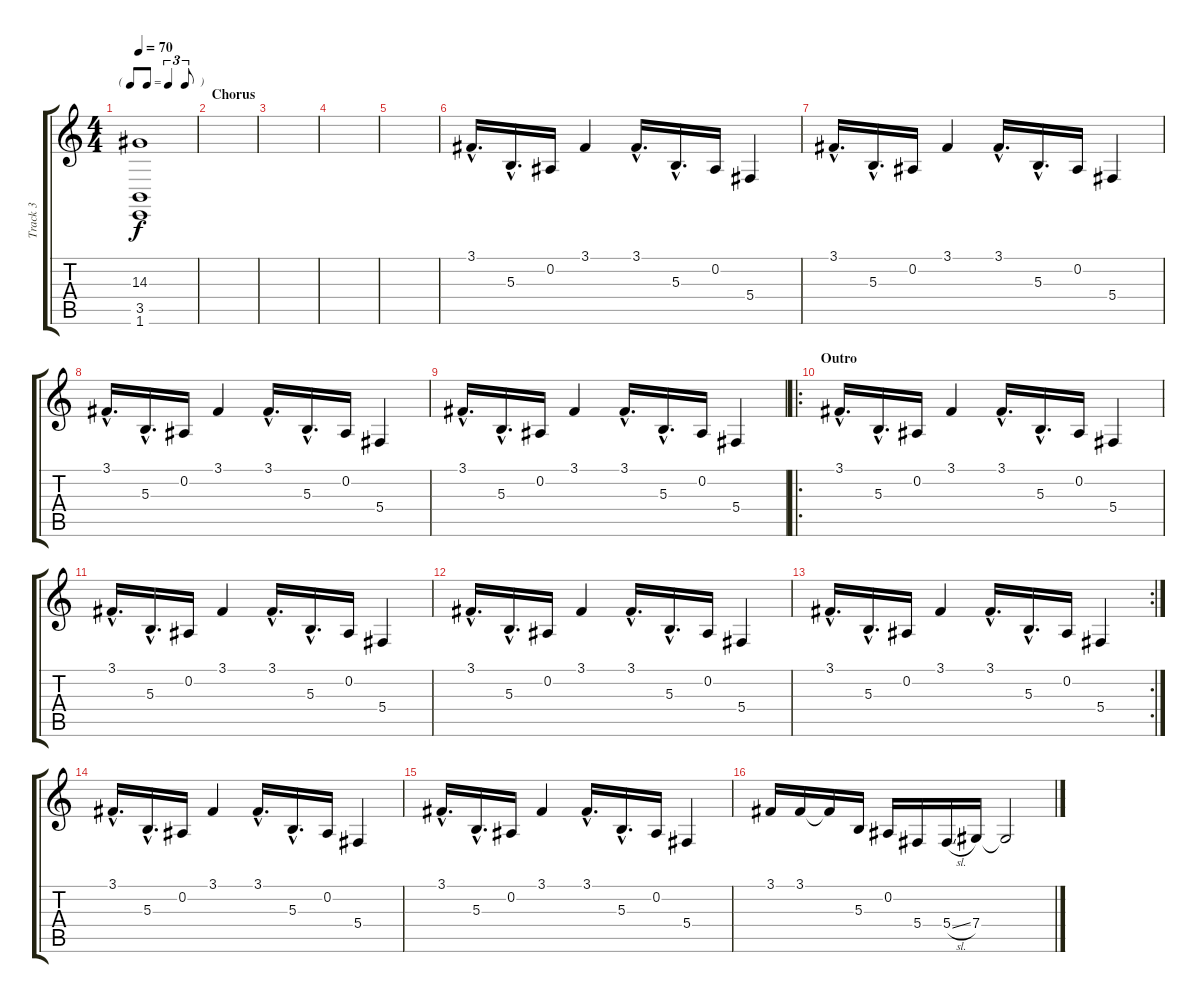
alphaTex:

\track ("Track 3" "Track 3") {instrument acousticgrandpiano}
\staff {score tabs}
\tuning (Eb4 Bb3 Gb3 Db3 Ab2 Eb2) {hide}
\ts (4 4)
\tf triplet8th
\tempo 70
\clef g2
\ks c
(14.3{t} 3.5{t} 1.6{t}).1{dy f} |
\section ("" "Chorus ")
|
|
|
|
3.1{hac}.16{d} 5.3{hac}.16{d} 0.2.16 3.1.4 3.1{hac}.16{d} 5.3{hac}.16{d} 0.2.16 5.4.4 |
3.1{hac}.16{d} 5.3{hac}.16{d} 0.2.16 3.1.4 3.1{hac}.16{d} 5.3{hac}.16{d} 0.2.16 5.4.4 |
3.1{hac}.16{d} 5.3{hac}.16{d} 0.2.16 3.1.4 3.1{hac}.16{d} 5.3{hac}.16{d} 0.2.16 5.4.4 |
3.1{hac}.16{d} 5.3{hac}.16{d} 0.2.16 3.1.4 3.1{hac}.16{d} 5.3{hac}.16{d} 0.2.16 5.4.4 |
\ro
\section ("" "Outro")
3.1{hac}.16{d} 5.3{hac}.16{d} 0.2.16 3.1.4 3.1{hac}.16{d} 5.3{hac}.16{d} 0.2.16 5.4.4 |
3.1{hac}.16{d} 5.3{hac}.16{d} 0.2.16 3.1.4 3.1{hac}.16{d} 5.3{hac}.16{d} 0.2.16 5.4.4 |
3.1{hac}.16{d} 5.3{hac}.16{d} 0.2.16 3.1.4 3.1{hac}.16{d} 5.3{hac}.16{d} 0.2.16 5.4.4 |
\rc 2
3.1{hac}.16{d} 5.3{hac}.16{d} 0.2.16 3.1.4 3.1{hac}.16{d} 5.3{hac}.16{d} 0.2.16 5.4.4 |
3.1{hac}.16{d} 5.3{hac}.16{d} 0.2.16 3.1.4 3.1{hac}.16{d} 5.3{hac}.16{d} 0.2.16 5.4.4 |
3.1{hac}.16{d} 5.3{hac}.16{d} 0.2.16 3.1.4 3.1{hac}.16{d} 5.3{hac}.16{d} 0.2.16 5.4.4 |
3.1.16 3.1.16 3.1{t}.16 5.3.16 0.2.16 5.4.16 5.4{sl}.16 7.4.16 7.4{t}.2
